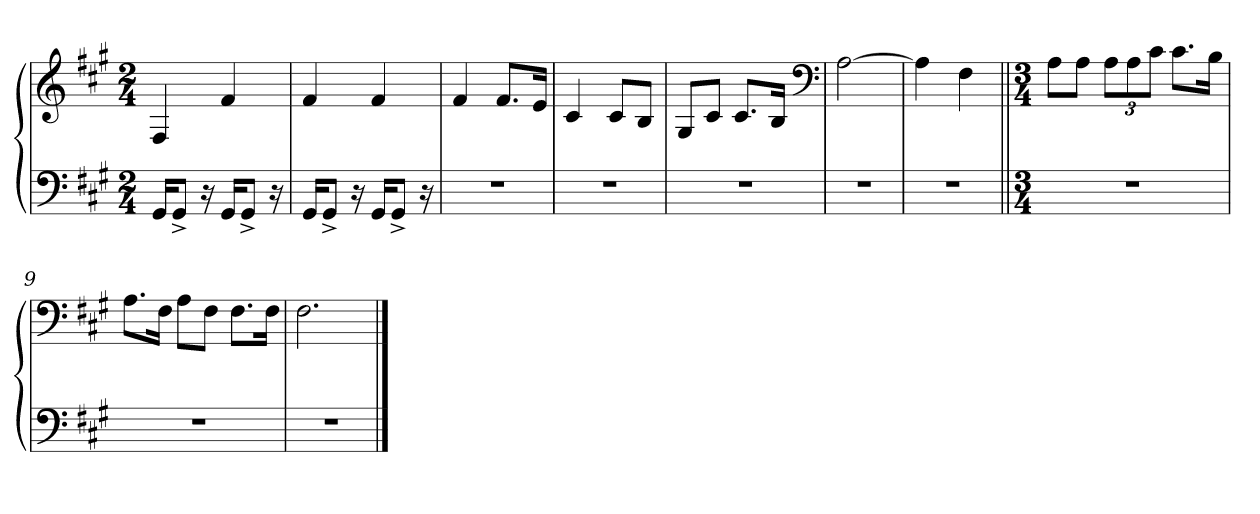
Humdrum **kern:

**kern	**kern
*part1	*part1
*staff2	*staff1
*clefF4	*clefG2
*k[f#c#g#]	*k[f#c#g#]
*M2/4	*M2/4
=1	=1
16GG#/KL	4F#/
8GG#^/J	.
16r	.
16GG#/KL	4f#/
8GG#^/J	.
16r	.
=2	=2
16GG#/KL	4f#/
8GG#^/J	.
16r	.
16GG#/KL	4f#/
8GG#^/J	.
16r	.
=3	=3
2r	4f#/
.	8.f#/L
.	16e/Jk
=4	=4
2r	4c#/
.	8c#/L
.	8B/J
=5	=5
2r	8G#/L
.	8c#/J
.	8.c#/L
.	16B/Jk
*	*clefF4
=6	=6
2r	[2A\
=7	=7
2r	4A\]
.	4F#\
=8||	=8||
*M3/4	*M3/4
2.r	8A\L
.	8A\J
.	12A\L
.	12A\
.	12c#\J
.	8.c#\L
.	16B\Jk
=9	=9
2.r	8.A\L
.	16F#\Jk
.	8A\L
.	8F#\J
.	8.F#\L
.	16F#\Jk
=10	=10
2.r	2.F#\
==	==
*-	*-
